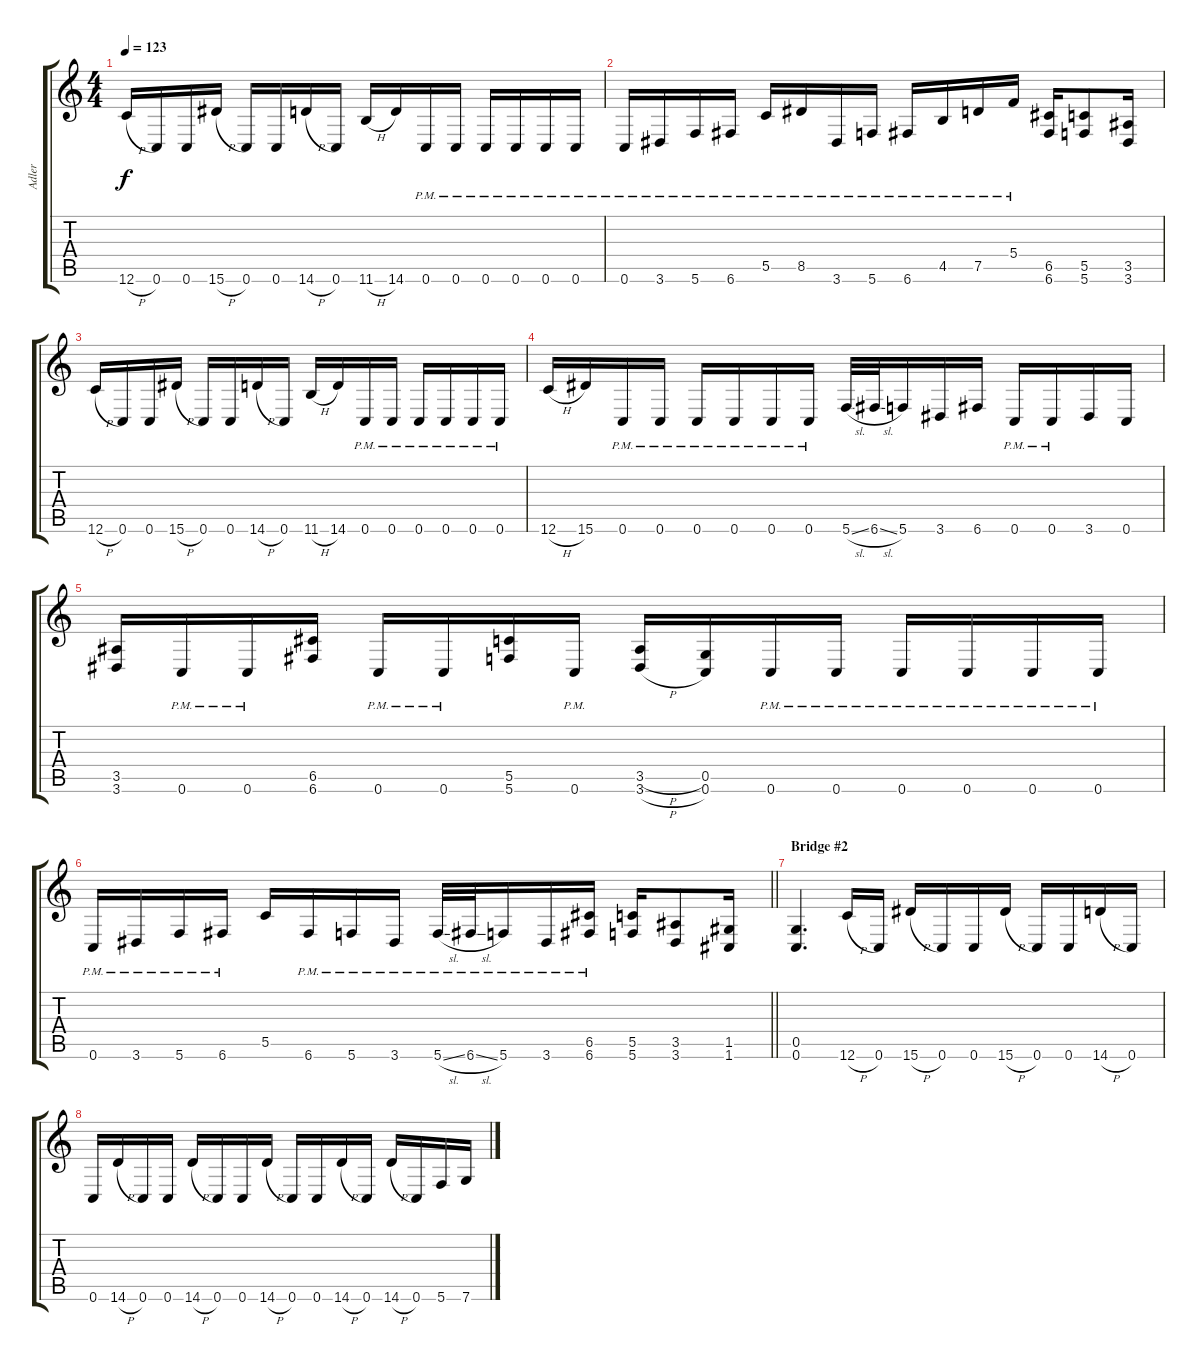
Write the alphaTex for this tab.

\track ("Adler" "Adler") {instrument distortionguitar}
\staff {score tabs}
\tuning (D4 A3 F3 C3 G2 C2) {hide}
\ts (4 4)
\tempo 123
\clef g2
\ks c
12.6{h}.16{dy f} 0.6.16 0.6.16 15.6{h}.16 0.6.16 0.6.16 14.6{h}.16 0.6.16 11.6{h}.16 14.6.16 0.6{pm}.16 0.6{pm}.16 0.6{pm}.16 0.6{pm}.16 0.6{pm}.16 0.6{pm}.16 |
0.6{pm}.16 3.6{pm}.16 5.6{pm}.16 6.6{pm}.16 5.5{pm}.16 8.5{pm}.16 3.6{pm}.16 5.6{pm}.16 6.6{pm}.16 4.5{pm}.16 7.5{pm}.16 5.4{pm}.16 (6.5 6.6).16 (5.5 5.6).8 (3.5 3.6).16 |
12.6{h}.16 0.6.16 0.6.16 15.6{h}.16 0.6.16 0.6.16 14.6{h}.16 0.6.16 11.6{h}.16 14.6.16 0.6{pm}.16 0.6{pm}.16 0.6{pm}.16 0.6{pm}.16 0.6{pm}.16 0.6{pm}.16 |
12.6{h}.16 15.6.16 0.6{pm}.16 0.6{pm}.16 0.6{pm}.16 0.6{pm}.16 0.6{pm}.16 0.6{pm}.16 5.6{sl}.32 6.6{sl}.32 5.6.16 3.6.16 6.6.16 0.6{pm}.16 0.6{pm}.16 3.6.16 0.6.16 |
(3.5 3.6).16 0.6{pm}.16 0.6{pm}.16 (6.5 6.6).16 0.6{pm}.16 0.6{pm}.16 (5.5 5.6).16 0.6{pm}.16 (3.5{h} 3.6{h}).16 (0.5 0.6).16 0.6{pm}.16 0.6{pm}.16 0.6{pm}.16 0.6{pm}.16 0.6{pm}.16 0.6{pm}.16 |
\barLineRight lightlight
0.6{pm}.16 3.6{pm}.16 5.6{pm}.16 6.6{pm}.16 5.5.16 6.6{pm}.16 5.6{pm}.16 3.6{pm}.16 5.6{sl pm}.32 6.6{sl pm}.32 5.6{pm}.16 3.6{pm}.16 (6.5 6.6{pm}).16 (5.5 5.6).16 (3.5 3.6).8 (1.5 1.6).16 |
\section ("" "Bridge #2")
(0.5 0.6).4{d} 12.6{h}.16 0.6.16 15.6{h}.16 0.6.16 0.6.16 15.6{h}.16 0.6.16 0.6.16 14.6{h}.16 0.6.16 |
0.6.16 14.6{h}.16 0.6.16 0.6.16 14.6{h}.16 0.6.16 0.6.16 14.6{h}.16 0.6.16 0.6.16 14.6{h}.16 0.6.16 14.6{h}.16 0.6.16 5.6.16 7.6.16
